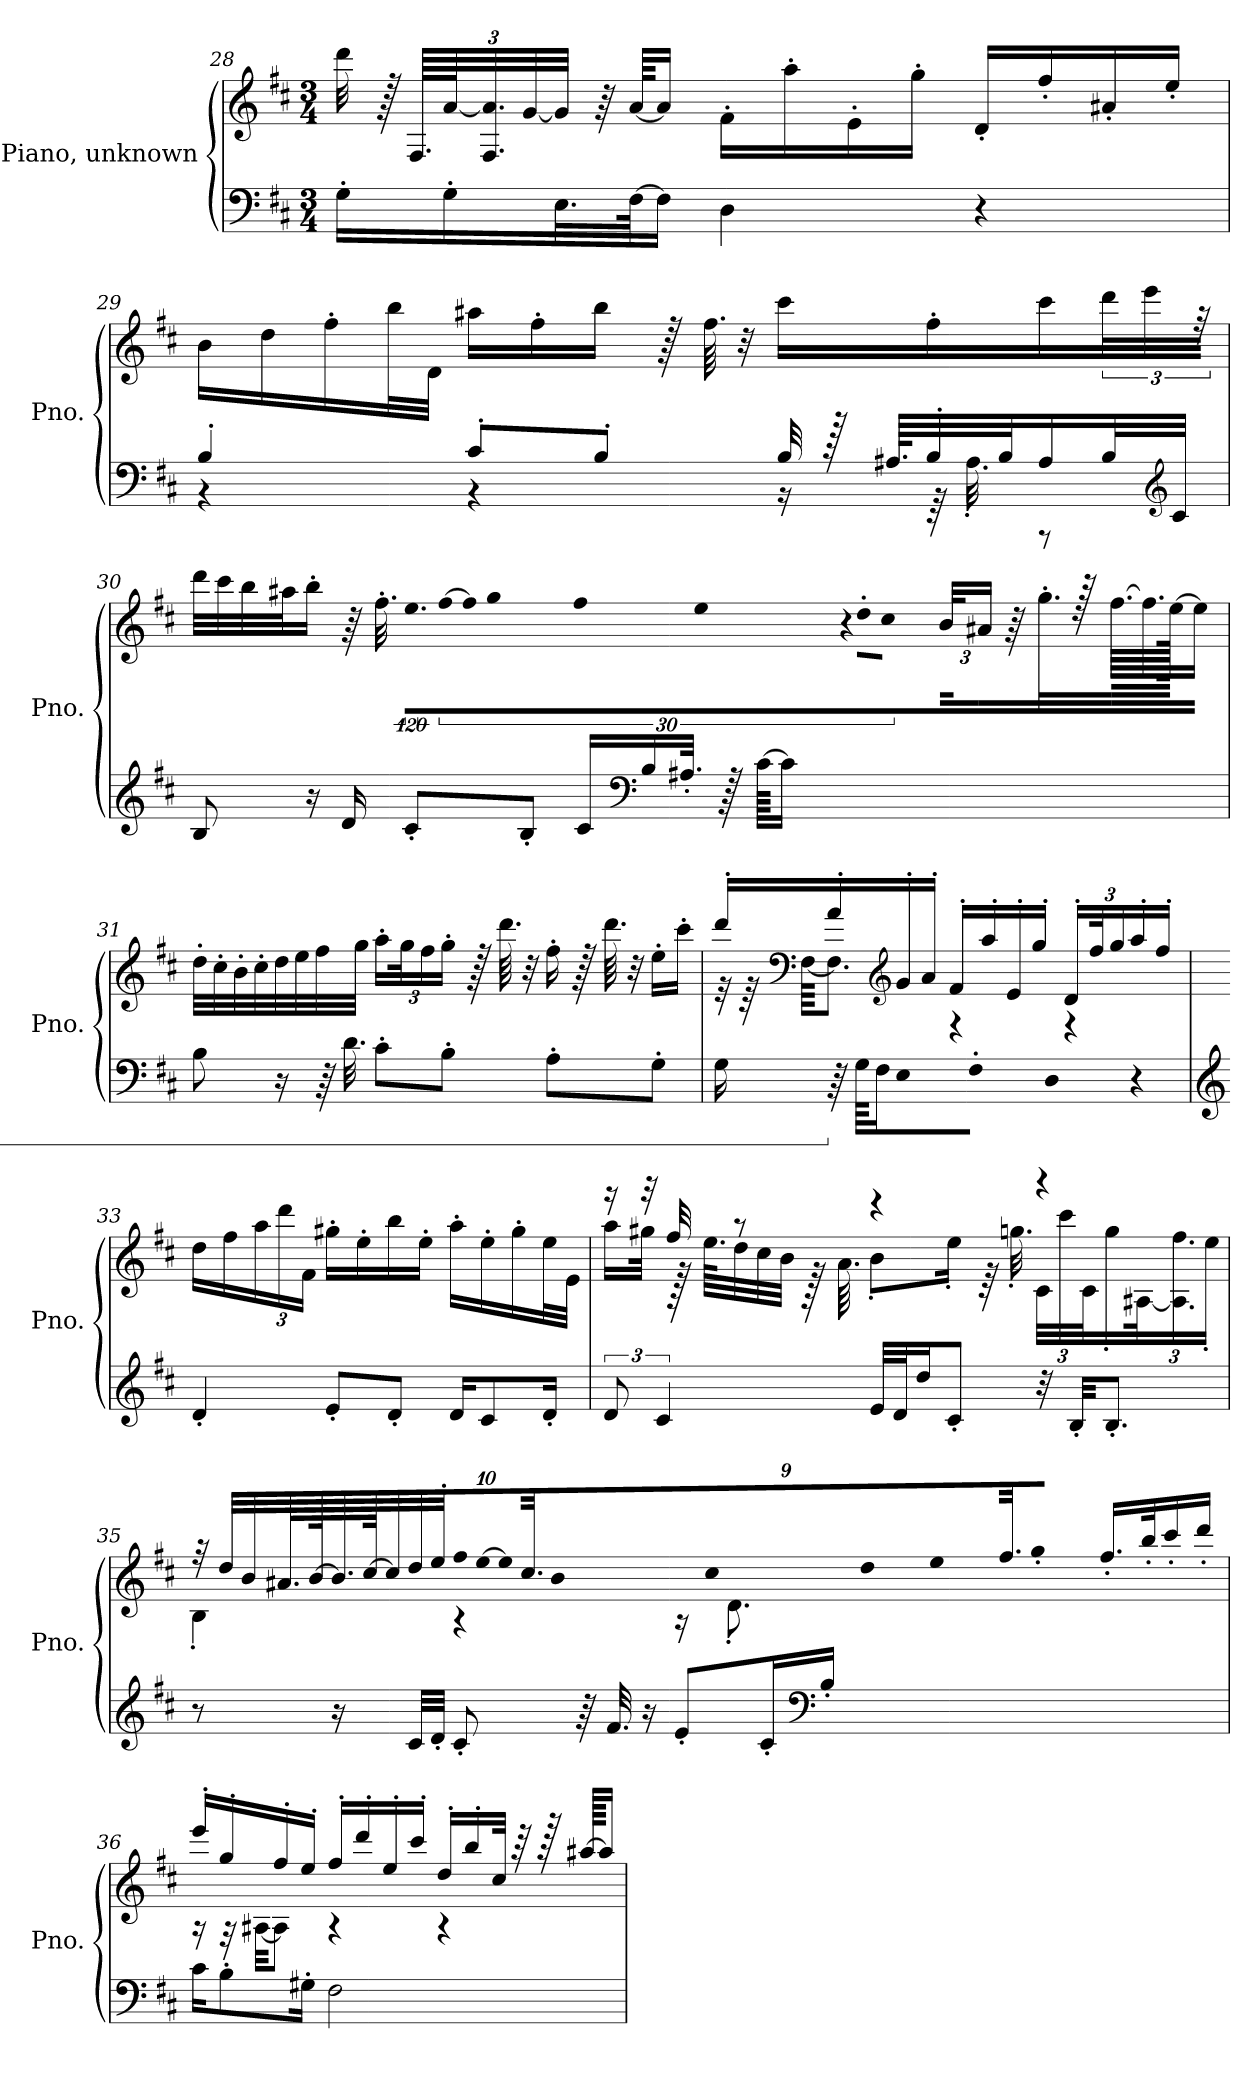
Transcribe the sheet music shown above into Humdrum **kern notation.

**kern	**kern
*part1	*part1
*staff2	*staff1
*I"Piano, unknown	*
*I'Pno.	*
!!LO:LB:g=z
*clefF4	*clefG2
*k[f#c#]	*k[f#c#]
*M3/4	*M3/4
=28	=28
16G'\LL	32ddd\
.	128r
.	64.F#/LLLL
*	*Xbrackettup
16G'\	[96a/J
.	48.F#/ 48.a/]
.	[48g/
32.E\L	32g/JJJ]
.	64r
[64F#\JK	[64a/KKLL
16F#\JJ]	16a/JJ]
4D\	16f#'\LL
.	16aa'\
.	16e'\
.	16gg'\JJ
4r	16d'/LL
.	16ff#'/
.	16a#X'/
.	16ee'/JJ
!!LO:LB:g=z
=29	=29
*^	*
4B'/	4r	16b\LL
.	.	16dd\
.	.	16ff#'\
.	.	32bb\L
.	.	32d\JJJ
8c#'/L	4r	16aa#X\LL
.	.	16ff#'\
8B'/J	.	16bb\JJ
.	.	128r
.	.	64.ff#\
.	.	32r
32B/	16r	16ccc#\LL
128r	.	.
64.A#X/KLLL	.	.
32B'/	64r	16ff#'\
.	32.A#'\	.
32B/J	.	.
16A#/	8r	16ccc#\
*	*	*brackettup
32B/L	.	48ddd\L
.	.	48eee\JJJ
*clefG2	*	*
32c#/JJJ	.	.
.	.	48r
*v	*v	*
!!LO:LB:g=z
=30	=30
8B/	32ddd\LLL
.	32ccc#\
.	32bb\
.	32aa#X\J
16r	16bb'\JJ
16d/	64r
.	32.ff#'\
!	!LO:N:vis=32.
8c#'/L	1920%103ee\LLL
!	!LO:N:vis=64
.	[960%17ff#\L
!	!LO:N:vis=64
.	960%17ff#\]
!	!LO:N:vis=64
.	960%17gg\J
.	1920ryy
!	!LO:N:vis=32
.	640%23ff#\
8B'/J	.
!	!LO:N:vis=32
.	640%23ee\JJJ
!	!LO:N:vis=64
.	960%17r
!	!LO:N:vis=64
.	960%17dd'\KLLL
!	!LO:N:vis=32
.	640%23cc#\JJJ
16c#/LL	.
*	*Xbrackettup
.	48b/KLL
.	24a#X/JJ
*clefF4	*
16B/	.
.	64r
.	32.gg'\
32.A#X'/JJk	.
.	128r
.	[64.ff#\LLLL
.	64.ff#\]
128r	.
[128c#\KKKLL	.
.	[128ee\JJK
16c#\JJ]	.
.	16ee\JJ]
1920ryy	.
!!LO:PB:g=z
=31	=31
8B\	32dd'\LLL
.	32cc#'\
.	32b'\
.	32cc#'\
16r	32dd\
.	32ee\
64r	32ff#\
32.d\	.
.	32gg\JJJ
8c#'\L	16aa'\LL
.	48gg\K
.	24ff#\
8B'\J	16gg'\JJ
.	128r
.	64.ddd\
.	32r
8A'\L	16ff#'\
.	128r
.	64.ddd\
.	32r
8G'\J	16ee'\LL
.	16ccc#'\JJ
=32	=32
*	*^
16G\	16ddd'/LL	32r
.	.	64r
*	*clefF4	*
.	.	[64F#\KKKL
96r	16a'/	8.F#\J]
96G\KKLL	.	.
24F#\	.	.
*	*clefG2	*
16E\	16g'/	.
16F#'\JJ	16a'/JJ	.
4D\	16f#'/LL	4r
.	16aa'/	.
.	16e'/	.
.	16gg'/JJ	.
4r	16d'/LL	4r
.	48ff#/K	.
.	24gg/	.
.	16aa'/	.
.	16ff#'/JJ	.
*	*v	*v
!!LO:LB:g=z
=33	=33
*clefG2	*
4d'/	16dd\LL
.	16ff#\
.	24aa\
.	24ddd\
.	24f#\JJ
8e'/L	16gg#X'\LL
.	16ee'\
8d'/J	16bb\
.	16ee'\JJ
16d/KL	16aa'\LL
8c#/	16ee'\
.	16gg#'\
16d'/Jk	32ee\L
.	32e\JJJ
=34	=34
*	*^
12d/	16r	16aa\LL
.	32r	32gg#X\JJk
6c#/	.	.
.	32ff#/	128r
.	.	64.ee\KLLL
.	8r	32dd\
.	.	32cc#\
.	.	32b\JJJ
.	.	128r
.	.	64.a\
32e/LLL	4r	8b'\L
32d/J	.	.
16dd/J	.	.
8c#'/J	.	16ee'\Jk
.	.	64r
.	.	32.ggn'\
32r	4r	48c#\LLL
.	.	48ccc#\
32B'/KKL	.	.
.	.	48c#\J
8.B'/J	.	16gg'\
.	.	[48A#X\K
.	.	24.A#\] 24.ff#\
.	.	24ee'\JJ
!!LO:LB:g=z	!!
=35	=35	=35
8r	32r	4B'\
.	32dd/LLL	.
.	32b/	.
.	64.a#X/L	.
.	[128b/K	.
16r	64.b/]	.
.	[128cc#/JK	.
.	32cc#/]	.
32c#/LLL	32dd/	.
32d'/JJJ	32ee'/	.
!	!LO:N:vis=64	!
8c#'/	640%9ff#/L	4r
!	!LO:N:vis=64	!
.	[640%9ee/	.
!	!LO:N:vis=64	!
.	640%9ee/J]	.
.	36.cc#/	.
!	!LO:N:vis=32	!
.	1920%53b/	.
!	!LO:N:vis=32	!
.	1920%53cc#/	.
64r	.	.
!	!LO:N:vis=32	!
.	1920%53dd/	.
32.f#/	.	.
!	!LO:N:vis=64	!
.	640%9ee/K	.
.	36.ff#/	.
16r	.	.
!	!LO:N:vis=32	!
.	1920%53gg'/JJJ	.
8e'/L	16.ff#'/LL	16r
.	.	8.d'\
.	32bb'/K	.
16c#'/L	16ccc#'/	.
*clefF4	*	*
16B'/JJ	16ddd'/JJ	.
!!LO:LB:g=z	!!
=36	=36	=36
16c#\KL	16eee'/LL	16r
8B'\	16gg'/	32r
.	.	[32A#X\KKL
.	16ff#'/	8A#\J]
16G#X'\Jk	16ee'/JJ	.
2F#\	16ff#'/LL	4r
.	16ddd'/	.
.	16ee'/	.
.	16ccc#'/JJ	.
.	16dd'/LL	4r
.	16bb'/	.
.	32cc#/JJk	.
.	64r	.
.	128r	.
.	[128aa#X/KKKLL	.
.	16aa#/JJ]	.
*	*v	*v
=	=
*-	*-
